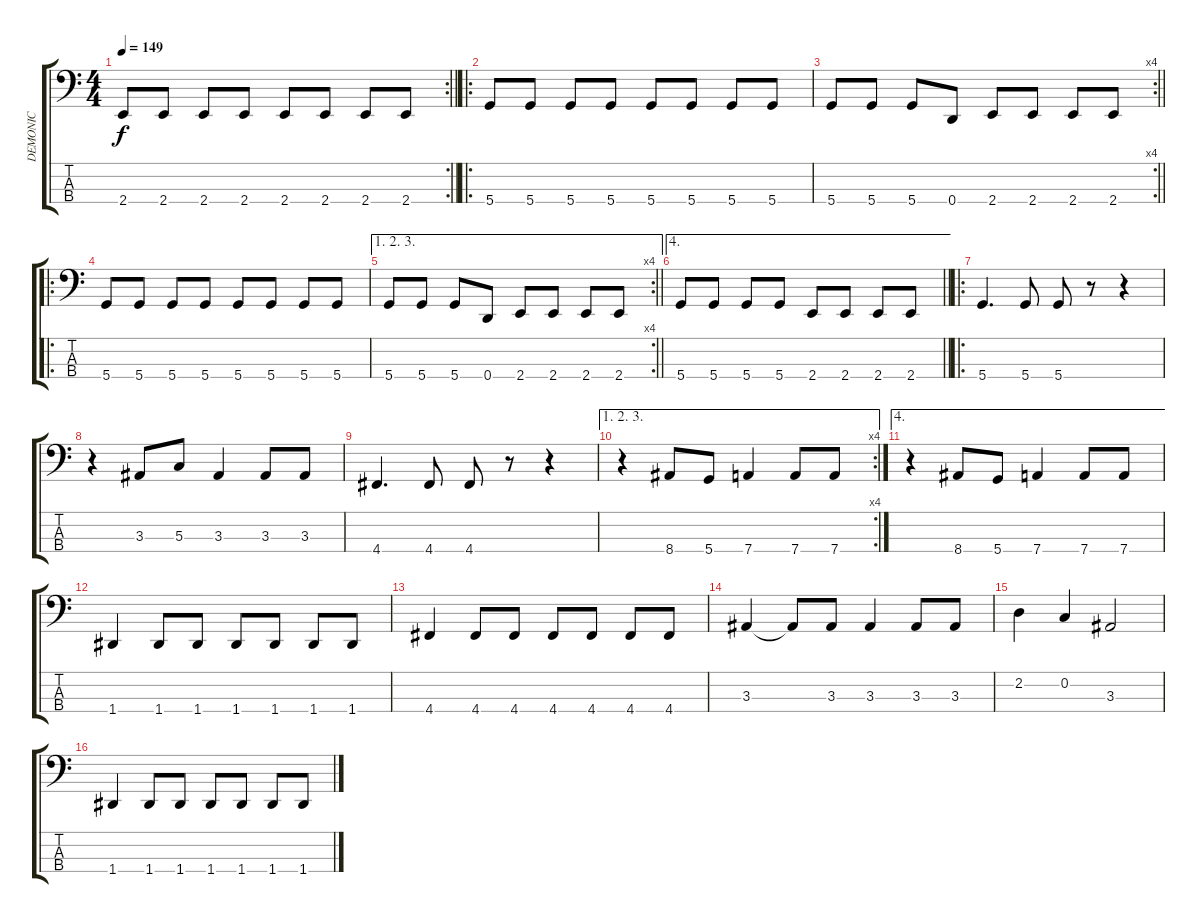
\track ("DEMONIC" "DEMONIC") {instrument electricbassfinger}
\staff {score tabs}
\tuning (F2 C2 G1 D1) {hide}
\rc 2
\ts (4 4)
\tempo 149
\clef f4
\barLineRight lightlight
\ks c
2.4.8{dy f} 2.4.8 2.4.8 2.4.8 2.4.8 2.4.8 2.4.8 2.4.8 |
\ro
5.4.8 5.4.8 5.4.8 5.4.8 5.4.8 5.4.8 5.4.8 5.4.8 |
\rc 4
\barLineRight lightlight
5.4.8 5.4.8 5.4.8 0.4.8 2.4.8 2.4.8 2.4.8 2.4.8 |
\ro
5.4.8 5.4.8 5.4.8 5.4.8 5.4.8 5.4.8 5.4.8 5.4.8 |
\ae (1 2 3)
\rc 4
\barLineRight lightlight
5.4.8 5.4.8 5.4.8 0.4.8 2.4.8 2.4.8 2.4.8 2.4.8 |
\ae 4
\barLineRight lightlight
5.4.8 5.4.8 5.4.8 5.4.8 2.4.8 2.4.8 2.4.8 2.4.8 |
\ro
5.4.4{d} 5.4.8 5.4.8 r.8 r.4 |
r.4 3.3.8 5.3.8 3.3.4 3.3.8 3.3.8 |
4.4.4{d} 4.4.8 4.4.8 r.8 r.4 |
\ae (1 2 3)
\rc 4
r.4 8.4.8 5.4.8 7.4.4 7.4.8 7.4.8 |
\ae 4
r.4 8.4.8 5.4.8 7.4.4 7.4.8 7.4.8 |
1.4.4 1.4.8 1.4.8 1.4.8 1.4.8 1.4.8 1.4.8 |
4.4.4 4.4.8 4.4.8 4.4.8 4.4.8 4.4.8 4.4.8 |
3.3.4 3.3{t}.8 3.3.8 3.3.4 3.3.8 3.3.8 |
2.2.4 0.2.4 3.3.2 |
1.4.4 1.4.8 1.4.8 1.4.8 1.4.8 1.4.8 1.4.8
